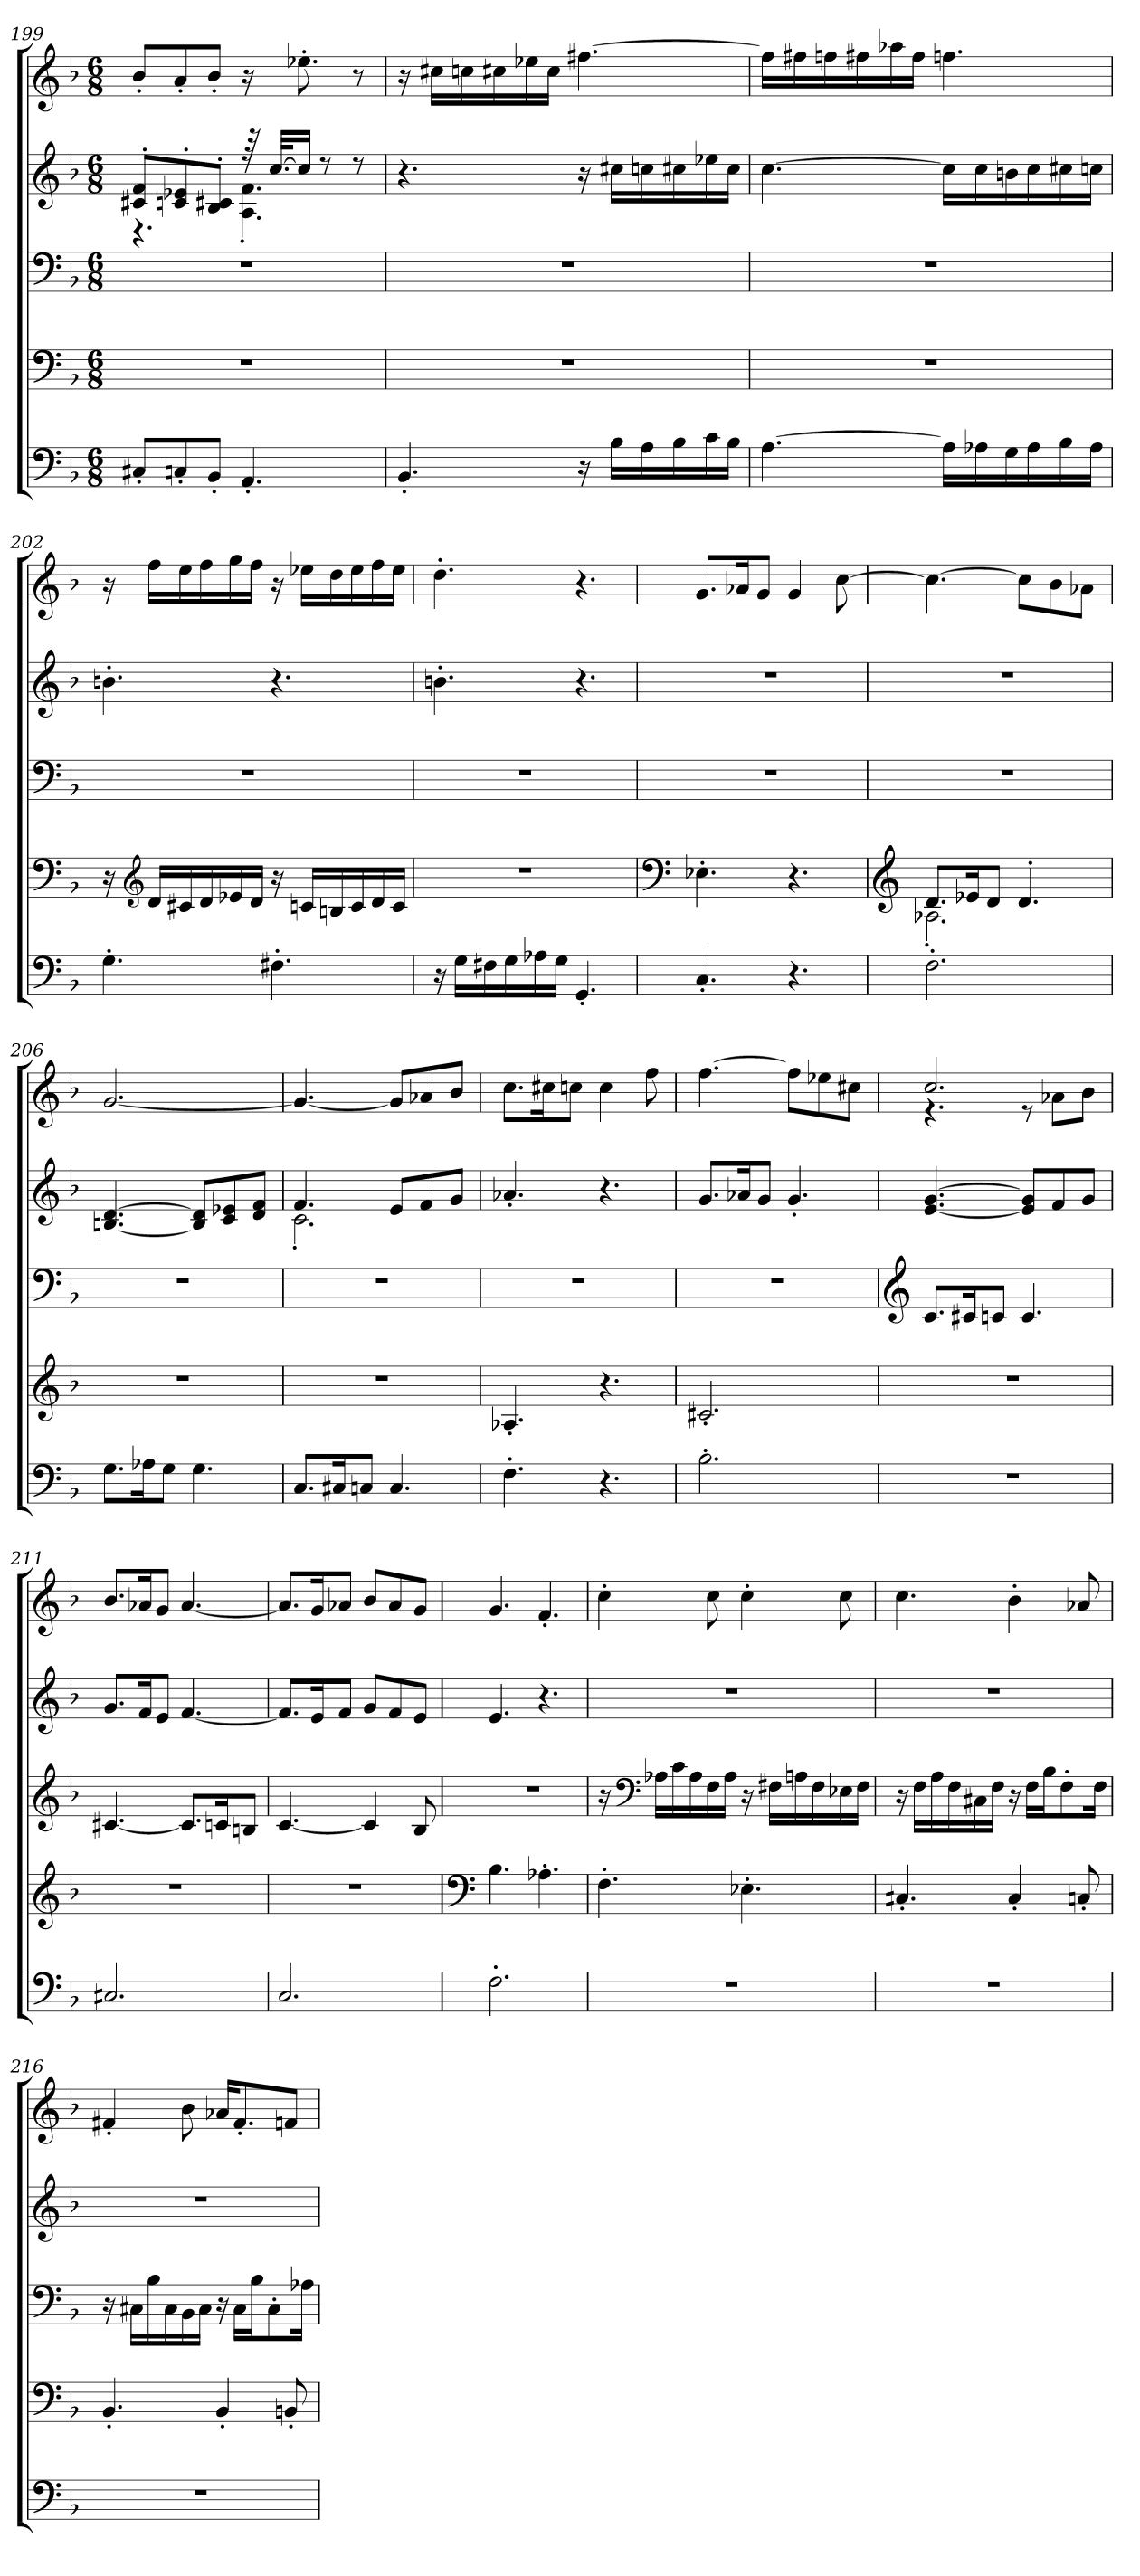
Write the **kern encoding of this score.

**kern	**kern	**kern	**kern	**kern
*part5	*part4	*part3	*part2	*part1
*staff5	*staff4	*staff3	*staff2	*staff1
*clefF4	*clefF4	*clefF4	*clefG2	*clefG2
*k[b-]	*k[b-]	*k[b-]	*k[b-]	*k[b-]
*M6/8	*M6/8	*M6/8	*M6/8	*M6/8
*MM37	*MM37	*MM37	*MM37	*MM37
=199	=199	=199	=199	=199
*	*	*	*^	*
8C#X'/L	2.r	2.r	8c#X/' 8f/'L	4.r	8b-'/L
8Cn'/	.	.	8cn/' 8e-X/'	.	8a'/
8BB-'/J	.	.	8B-/' 8c#X/'J	.	8b-'/J
*	*	*	*	*	*MM58
4.AA'/	.	.	64r	4.A\' 4.f\'	16r
.	.	.	[32.cc/KLL	.	.
*	*	*	*	*	*MM26
.	.	.	16cc/JJ]	.	8.ee-X'\
.	.	.	8r	.	.
.	.	.	8r	.	8r
*	*	*	*v	*v	*
=200	=200	=200	=200	=200
4.BB-'/	2.r	2.r	4.r	16r
*	*	*	*	*MM37
.	.	.	.	16cc#X\LL
.	.	.	.	16ccn\
.	.	.	.	16cc#X\
.	.	.	.	16ee-X\
.	.	.	.	16cc#\JJ
16r	.	.	16r	[4.ff#X\
16B-\LL	.	.	16cc#X\LL	.
16A\	.	.	16ccn\	.
16B-\	.	.	16cc#X\	.
16c\	.	.	16ee-X\	.
16B-\JJ	.	.	16cc#\JJ	.
!!LO:LB:g=z
=201	=201	=201	=201	=201
[4.A\	2.r	2.r	[4.cc\	16ff#\LL]
*	*	*	*	*MM37
.	.	.	.	16ff#X\
.	.	.	.	16ffn\
.	.	.	.	16ff#X\
.	.	.	.	16aa-X\
.	.	.	.	16ff#\JJ
16A\LL]	.	.	16cc\LL]	4.ffn\
16A-X\	.	.	16cc\	.
16G\	.	.	16bn\	.
16A-\	.	.	16cc\	.
16B-\	.	.	16cc#X\	.
16A-\JJ	.	.	16ccn\JJ	.
=202	=202	=202	=202	=202
4.G'\	16r	2.r	4.bn'\	16r
*	*clefG2	*	*	*
.	16d/LL	.	.	16ff\LL
.	16c#X/	.	.	16ee\
.	16d/	.	.	16ff\
.	16e-X/	.	.	16gg\
.	16d/JJ	.	.	16ff\JJ
4.F#X'\	16r	.	4.r	16r
.	16cn/LL	.	.	16ee-X\LL
.	16Bn/	.	.	16dd\
.	16c/	.	.	16ee-\
.	16d/	.	.	16ff\
.	16c/JJ	.	.	16ee-\JJ
!!LO:PB:g=z
=203	=203	=203	=203	=203
16r	2.r	2.r	4.bn'\	4.dd'\
16G\LL	.	.	.	.
16F#X\	.	.	.	.
16G\	.	.	.	.
16A-X\	.	.	.	.
16G\JJ	.	.	.	.
4.GG'/	.	.	4.r	4.r
=204	=204	=204	=204	=204
*	*clefF4	*	*	*
*	*	*	*	*MM35
4.C'/	4.E-X'\	2.r	2.r	8.g/L
.	.	.	.	16a-X/K
.	.	.	.	8g/J
4.r	4.r	.	.	4g/
.	.	.	.	[8cc\
=205	=205	=205	=205	=205
*	*clefG2	*	*	*
*	*	*	*	*MM35
*	*^	*	*	*
2.F'\	8.d/L	2.A-X'\	2.r	2.r	4.cc\_
.	16e-X/K	.	.	.	.
.	8d/J	.	.	.	.
.	4.d'/	.	.	.	8cc\L]
.	.	.	.	.	8b-\
.	.	.	.	.	8a-X\J
*	*v	*v	*	*	*
=206	=206	=206	=206	=206
*	*	*	*	*MM35
8.G\L	2.r	2.r	[4.Bn/ [4.d/	[2.g/
16A-X\K	.	.	.	.
8G\J	.	.	.	.
4.G\	.	.	8B/] 8d/]L	.
.	.	.	8c/ 8e-X/	.
.	.	.	8d/ 8f/J	.
!!LO:LB:g=z
=207	=207	=207	=207	=207
*	*	*	*	*MM35
*	*	*	*^	*
8.C/L	2.r	2.r	4.f/	2.c'\	4.g/_
16C#X/K	.	.	.	.	.
8Cn/J	.	.	.	.	.
4.C/	.	.	8e/L	.	8g/L]
.	.	.	8f/	.	8a-X/
.	.	.	8g/J	.	8b-/J
*	*	*	*v	*v	*
=208	=208	=208	=208	=208
*	*	*	*	*MM34
4.F'\	4.A-X'/	2.r	4.a-X'/	8.cc\L
.	.	.	.	16cc#X\K
.	.	.	.	8ccn\J
4.r	4.r	.	4.r	4cc\
.	.	.	.	8ff\
=209	=209	=209	=209	=209
*	*	*	*	*MM35
2.B-'\	2.c#X'/	2.r	8.g/L	[4.ff\
.	.	.	16a-X/K	.
.	.	.	8g/J	.
.	.	.	4.g'/	8ff\L]
.	.	.	.	8ee-X\
.	.	.	.	8cc#X\J
=210	=210	=210	=210	=210
*	*	*clefG2	*	*
*	*	*	*	*MM35
*	*	*	*	*^
2.r	2.r	8.c/L	[4.e/ [4.g/	2.cc/	4.r
.	.	16c#X/K	.	.	.
.	.	8cn/J	.	.	.
.	.	4.c/	8e/] 8g/]L	.	8r
.	.	.	8f/	.	8a-X\L
.	.	.	8g/J	.	8b-\J
*	*	*	*	*v	*v
!!LO:PB:g=z
=211	=211	=211	=211	=211
2.C#X/	2.r	[4.c#X/	8.g/L	8.b-/L
.	.	.	16f/K	16a-X/K
.	.	.	8e/J	8g/J
.	.	8.c#/L]	[4.f/	[4.a-/
.	.	16cn/K	.	.
.	.	8Bn/J	.	.
=212	=212	=212	=212	=212
2.C/	2.r	[4.c/	8.f/L]	8.a-/L]
.	.	.	16e/K	16g/K
.	.	.	8f/J	8a-X/J
.	.	4c/]	8g/L	8b-/L
.	.	.	8f/	8a-/
.	.	8B-/	8e/J	8g/J
=213	=213	=213	=213	=213
*	*clefF4	*	*	*
*	*	*	*	*MM27
2.F'\	4.B-\	2.r	4.e/	4.g/
*	*	*	*	*MM24
.	4.A-X'\	.	4.r	4.f'/
=214	=214	=214	=214	=214
*	*	*	*	*MM34
2.r	4.F'\	16r	2.r	4cc'\
*	*	*clefF4	*	*
.	.	16A-X\LL	.	.
.	.	16c\	.	.
.	.	16A-\	.	.
.	.	16F\	.	8cc\
.	.	16A-\JJ	.	.
.	4.E-X'\	16r	.	4cc'\
.	.	16F#X\LL	.	.
.	.	16An\	.	.
.	.	16F#\	.	.
.	.	16E-X\	.	8cc\
.	.	16F#\JJ	.	.
!!LO:LB:g=z
=215	=215	=215	=215	=215
*	*	*	*	*MM34
2.r	4.C#X'/	16r	2.r	4.cc\
.	.	16F\LL	.	.
.	.	16A\	.	.
.	.	16F\	.	.
.	.	16C#X\	.	.
.	.	16F\JJ	.	.
.	4C#'/	16r	.	4b-'\
.	.	16F\LL	.	.
.	.	16B-\J	.	.
.	.	8F'\	.	.
.	8Cn'/	.	.	8a-X/
.	.	16F\Jk	.	.
=216	=216	=216	=216	=216
*	*	*	*	*MM34
2.r	4.BB-'/	16r	2.r	4f#X'/
.	.	16C#X\LL	.	.
.	.	16B-\	.	.
.	.	16C#\	.	.
.	.	16BB-\	.	8b-\
.	.	16C#\JJ	.	.
.	4BB-'/	16r	.	16a-X/KL
.	.	16C#\LL	.	8.f#'/
.	.	16B-\J	.	.
.	.	8C#'\	.	.
.	8BBn'/	.	.	8fn/J
.	.	16A-X\Jk	.	.
=	=	=	=	=
*-	*-	*-	*-	*-
